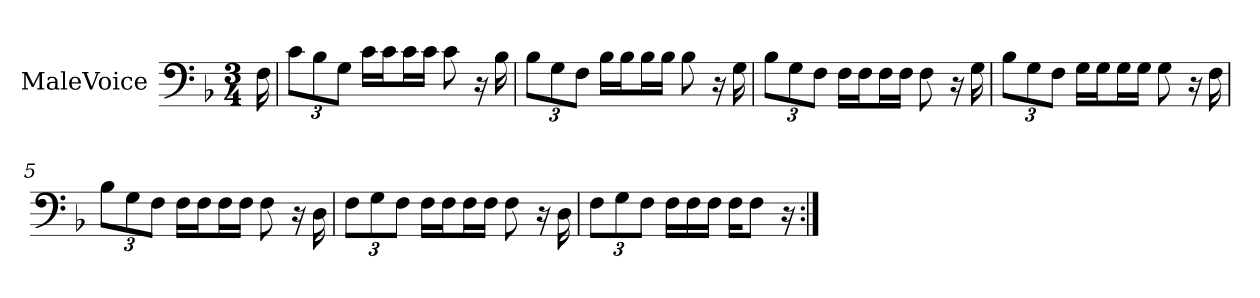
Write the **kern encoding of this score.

**kern
*part1
*staff1
*I"MaleVoice
*clefF4
*k[b-]
*M3/4
*MM60
=
16F
=1
12c\L
12B-\
12G\J
16c\LL
16c\J
16c\L
16c\JJ
8c
16r
16B-
=2
12B-\L
12G\
12F\J
16B-\LL
16B-\J
16B-\L
16B-\JJ
8B-
16r
16G
=3
12B-\L
12G\
12F\J
16F\LL
16F\J
16F\L
16F\JJ
8F
16r
16G
=4
12B-\L
12G\
12F\J
16G\LL
16G\J
16G\L
16G\JJ
8G
16r
16F
=5
12B-\L
12G\
12F\J
16F\LL
16F\J
16F\L
16F\JJ
8F
16r
16D
=6
12F\L
12G\
12F\J
16F\LL
16F\J
16F\L
16F\JJ
8F
16r
16D
=7
12F\L
12G\
12F\J
16F\LL
16F\
16F\JJ
16F\KL
8F\J
16r
=:|!
*-
